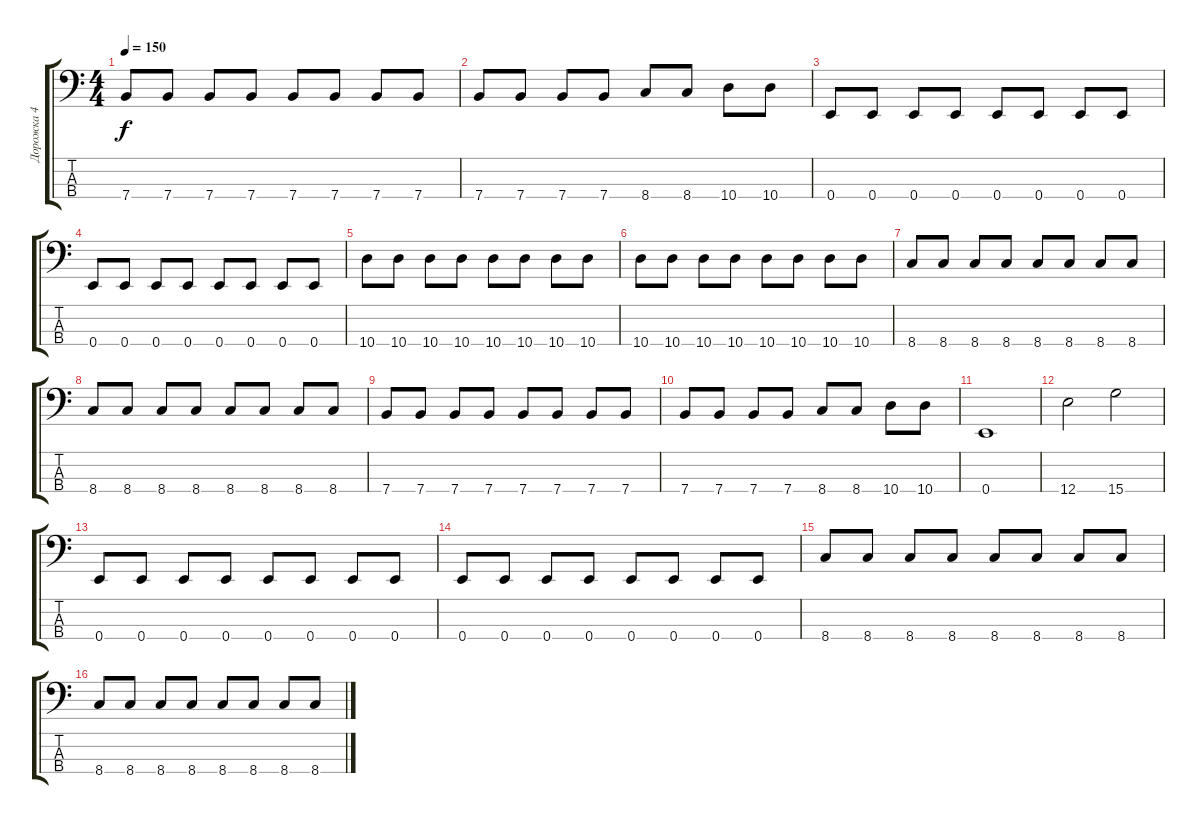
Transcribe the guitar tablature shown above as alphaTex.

\track ("Дорожка 4" "Дорожка 4") {instrument electricbassfinger}
\staff {score tabs}
\tuning (G2 D2 A1 E1) {hide}
\ts (4 4)
\tempo 150
\clef f4
\ks c
7.4.8{dy f} 7.4.8 7.4.8 7.4.8 7.4.8 7.4.8 7.4.8 7.4.8 |
7.4.8 7.4.8 7.4.8 7.4.8 8.4.8 8.4.8 10.4.8 10.4.8 |
0.4.8 0.4.8 0.4.8 0.4.8 0.4.8 0.4.8 0.4.8 0.4.8 |
0.4.8 0.4.8 0.4.8 0.4.8 0.4.8 0.4.8 0.4.8 0.4.8 |
10.4.8 10.4.8 10.4.8 10.4.8 10.4.8 10.4.8 10.4.8 10.4.8 |
10.4.8 10.4.8 10.4.8 10.4.8 10.4.8 10.4.8 10.4.8 10.4.8 |
8.4.8 8.4.8 8.4.8 8.4.8 8.4.8 8.4.8 8.4.8 8.4.8 |
8.4.8 8.4.8 8.4.8 8.4.8 8.4.8 8.4.8 8.4.8 8.4.8 |
7.4.8 7.4.8 7.4.8 7.4.8 7.4.8 7.4.8 7.4.8 7.4.8 |
7.4.8 7.4.8 7.4.8 7.4.8 8.4.8 8.4.8 10.4.8 10.4.8 |
0.4.1 |
12.4.2 15.4.2 |
0.4.8 0.4.8 0.4.8 0.4.8 0.4.8 0.4.8 0.4.8 0.4.8 |
0.4.8 0.4.8 0.4.8 0.4.8 0.4.8 0.4.8 0.4.8 0.4.8 |
8.4.8 8.4.8 8.4.8 8.4.8 8.4.8 8.4.8 8.4.8 8.4.8 |
8.4.8 8.4.8 8.4.8 8.4.8 8.4.8 8.4.8 8.4.8 8.4.8
